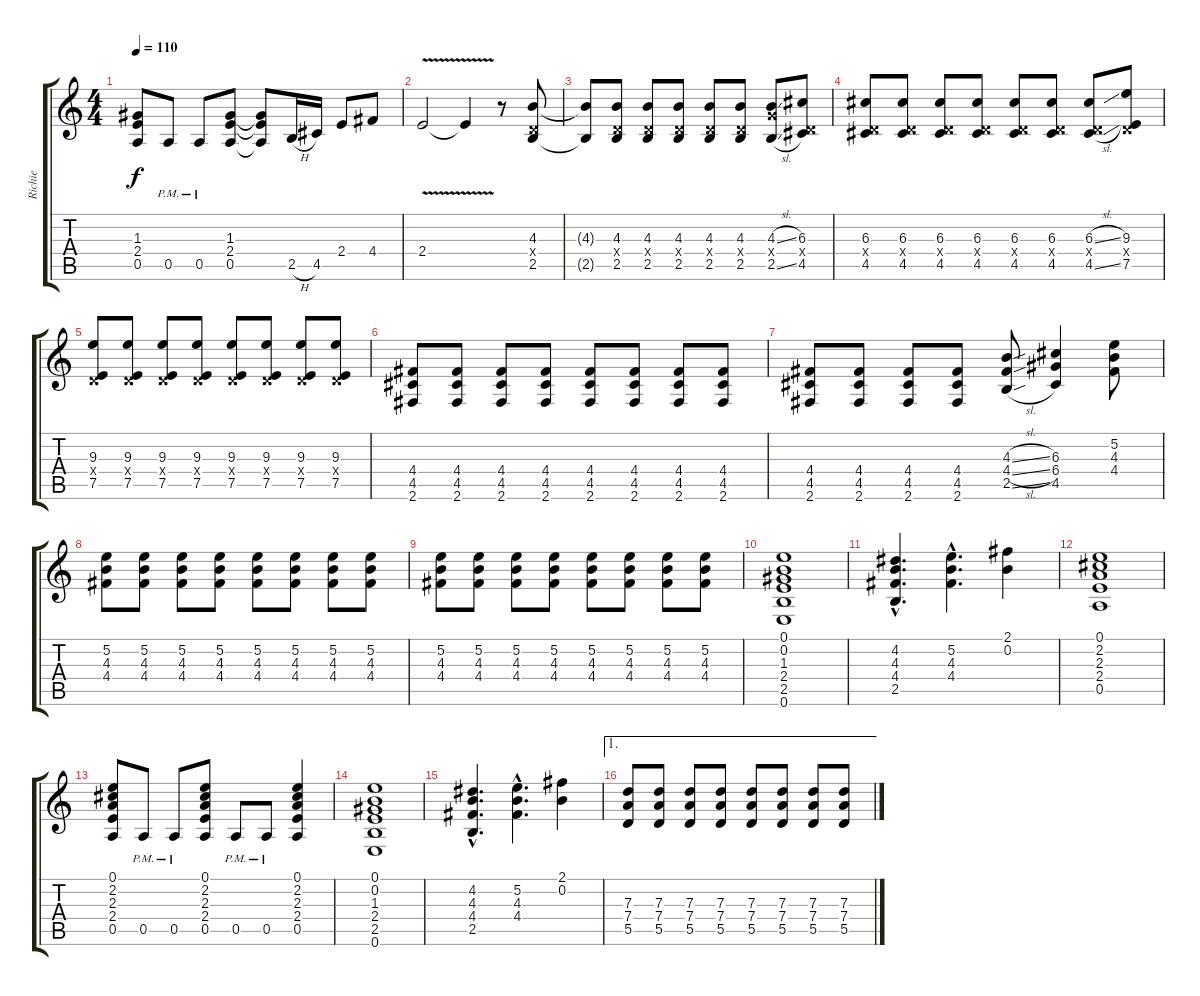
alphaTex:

\track ("Richie" "Richie") {instrument overdrivenguitar}
\staff {score tabs}
\tuning (E4 B3 G3 D3 A2 E2) {hide}
\ts (4 4)
\tempo 110
\clef g2
\ks c
(1.3 2.4 0.5).8{dy f} 0.5{pm}.8 0.5{pm}.8 (1.3 2.4 0.5).8 (1.3{t} 2.4{t} 0.5{t}).8 2.5{h}.16 4.5.16 2.4.8 4.4.8 |
2.4{v}.2 2.4{t}.4 r.8 (4.3 0.4{x} 2.5).8 |
(4.3{t} 2.5{t}).8 (4.3 0.4{x} 2.5).8 (4.3 0.4{x} 2.5).8 (4.3 0.4{x} 2.5).8 (4.3 0.4{x} 2.5).8 (4.3 0.4{x} 2.5).8 (4.3{sl} 5.4{x} 2.5{sl}).8 (6.3 0.4{x} 4.5).8 |
(6.3 0.4{x} 4.5).8 (6.3 0.4{x} 4.5).8 (6.3 0.4{x} 4.5).8 (6.3 0.4{x} 4.5).8 (6.3 0.4{x} 4.5).8 (6.3 0.4{x} 4.5).8 (6.3{sl} 0.4{x} 4.5{sl}).8 (9.3 0.4{x} 7.5).8 |
(9.3 0.4{x} 7.5).8 (9.3 0.4{x} 7.5).8 (9.3 0.4{x} 7.5).8 (9.3 0.4{x} 7.5).8 (9.3 0.4{x} 7.5).8 (9.3 0.4{x} 7.5).8 (9.3 0.4{x} 7.5).8 (9.3 0.4{x} 7.5).8 |
(4.4 4.5 2.6).8 (4.4 4.5 2.6).8 (4.4 4.5 2.6).8 (4.4 4.5 2.6).8 (4.4 4.5 2.6).8 (4.4 4.5 2.6).8 (4.4 4.5 2.6).8 (4.4 4.5 2.6).8 |
(4.4 4.5 2.6).8 (4.4 4.5 2.6).8 (4.4 4.5 2.6).8 (4.4 4.5 2.6).8 (4.3{sl} 4.4{sl} 2.5{sl}).8 (6.3 6.4 4.5).4 (5.2 4.3 4.4).8 |
(5.2 4.3 4.4).8 (5.2 4.3 4.4).8 (5.2 4.3 4.4).8 (5.2 4.3 4.4).8 (5.2 4.3 4.4).8 (5.2 4.3 4.4).8 (5.2 4.3 4.4).8 (5.2 4.3 4.4).8 |
(5.2 4.3 4.4).8 (5.2 4.3 4.4).8 (5.2 4.3 4.4).8 (5.2 4.3 4.4).8 (5.2 4.3 4.4).8 (5.2 4.3 4.4).8 (5.2 4.3 4.4).8 (5.2 4.3 4.4).8 |
(0.1 0.2 1.3 2.4 2.5 0.6).1 |
(4.2{hac} 4.3{hac} 4.4{hac} 2.5{hac}).4{d} (5.2{hac} 4.3{hac} 4.4{hac}).4{d} (2.1 0.2).4 |
(0.1 2.2 2.3 2.4 0.5).1 |
(0.1 2.2 2.3 2.4 0.5).8 0.5{pm}.8 0.5{pm}.8 (0.1 2.2 2.3 2.4 0.5).8 0.5{pm}.8 0.5{pm}.8 (0.1 2.2 2.3 2.4 0.5).4 |
(0.1 0.2 1.3 2.4 2.5 0.6).1 |
(4.2{hac} 4.3{hac} 4.4{hac} 2.5{hac}).4{d} (5.2{hac} 4.3{hac} 4.4{hac}).4{d} (2.1 0.2).4 |
\ae 1
(7.3 7.4 5.5).8 (7.3 7.4 5.5).8 (7.3 7.4 5.5).8 (7.3 7.4 5.5).8 (7.3 7.4 5.5).8 (7.3 7.4 5.5).8 (7.3 7.4 5.5).8 (7.3 7.4 5.5).8
